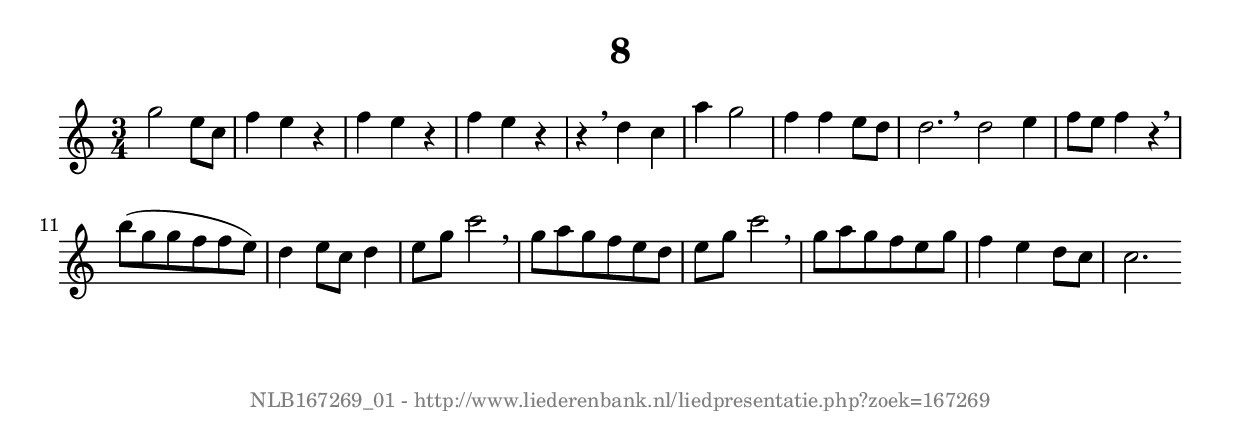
%
% produced by wce2krn 1.64 (7 June 2014)
%
\version"2.16"
#(append! paper-alist '(("long" . (cons (* 210 mm) (* 2000 mm)))))
#(set-default-paper-size "long")
sb = {\breathe}
mBreak = {\breathe }
bBreak = {\breathe }
x = {\once\override NoteHead #'style = #'cross }
gl=\glissando
itime={\override Staff.TimeSignature #'stencil = ##f }
ficta = {\once\set suggestAccidentals = ##t}
fine = {\once\override Score.RehearsalMark #'self-alignment-X = #1 \mark \markup {\italic{Fine}}}
dc = {\once\override Score.RehearsalMark #'self-alignment-X = #1 \mark \markup {\italic{D.C.}}}
dcf = {\once\override Score.RehearsalMark #'self-alignment-X = #1 \mark \markup {\italic{D.C. al Fine}}}
dcc = {\once\override Score.RehearsalMark #'self-alignment-X = #1 \mark \markup {\italic{D.C. al Coda}}}
ds = {\once\override Score.RehearsalMark #'self-alignment-X = #1 \mark \markup {\italic{D.S.}}}
dsf = {\once\override Score.RehearsalMark #'self-alignment-X = #1 \mark \markup {\italic{D.S. al Fine}}}
dsc = {\once\override Score.RehearsalMark #'self-alignment-X = #1 \mark \markup {\italic{D.S. al Coda}}}
pv = {\set Score.repeatCommands = #'((volta "1"))}
sv = {\set Score.repeatCommands = #'((volta "2"))}
tv = {\set Score.repeatCommands = #'((volta "3"))}
qv = {\set Score.repeatCommands = #'((volta "4"))}
xv = {\set Score.repeatCommands = #'((volta #f))}
\header{ tagline = ""
title = "8"
}
\score {{
\key c \major
\relative g''
{
\set melismaBusyProperties = #'()
\time 3/4
\tempo 4=120
\override Score.MetronomeMark #'transparent = ##t
\override Score.RehearsalMark #'break-visibility = #(vector #t #t #f)
g2 e8 c8 f4 e r4 f e r4 f e r4 r4 \sb d c a' g2 f4 f e8 d d2. \bar ":|:" \bBreak
d2 e4 f8e f4 r4 \sb b8( g g f f e) d4 e8 c d4 e8g c2 \sb \mBreak \bar "|"
g8 a g f e d e g c2 \sb g8 a g f e g f4 e d8 c c2. \bar ":|"
 }}
 \midi { }
 \layout {
            indent = 0.0\cm
}
}
\markup { \vspace #0 } \markup { \with-color #grey \fill-line { \center-column { \smaller "NLB167269_01 - http://www.liederenbank.nl/liedpresentatie.php?zoek=167269" } } }
